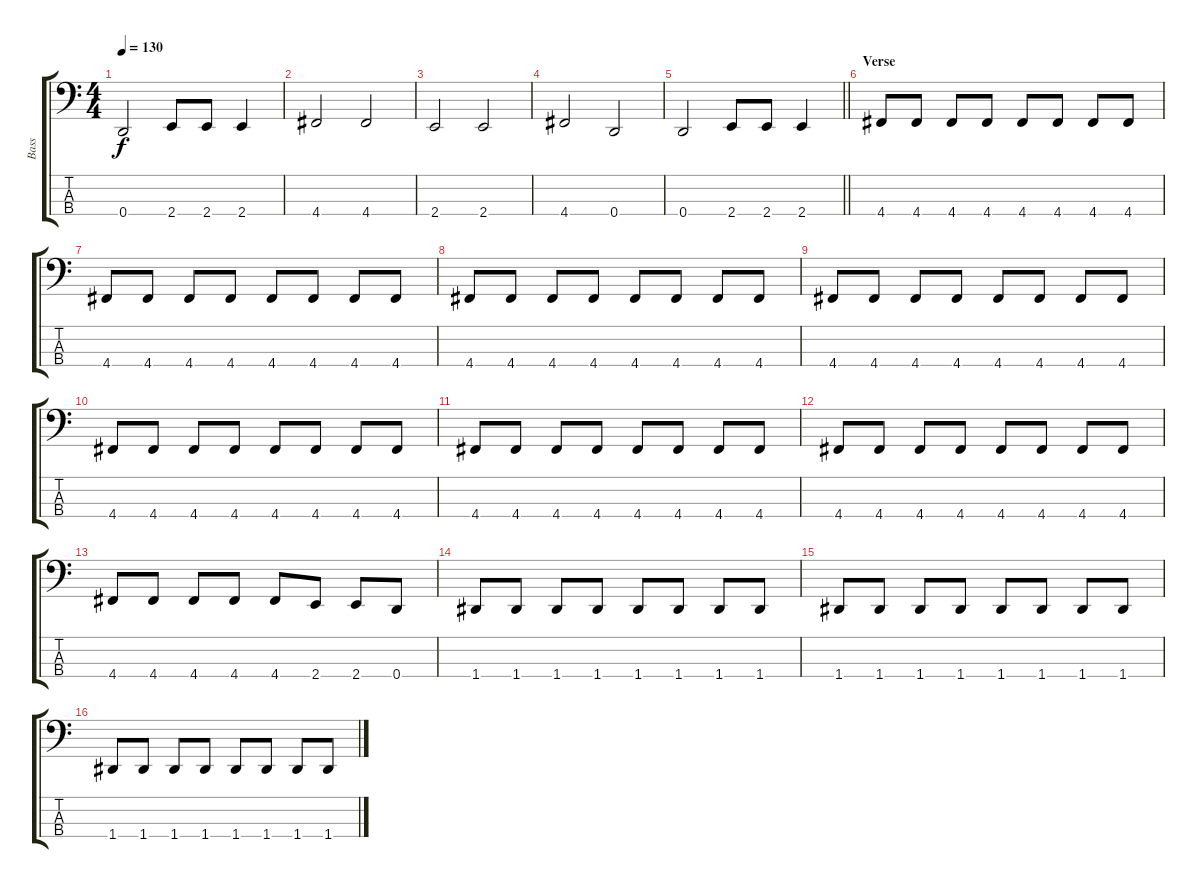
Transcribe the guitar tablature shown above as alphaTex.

\track ("Bass" "Bass") {instrument electricbasspick}
\staff {score tabs}
\tuning (G2 D2 A1 D1) {hide}
\ts (4 4)
\tempo 130
\clef f4
\ks c
0.4.2{dy f} 2.4.8 2.4.8 2.4.4 |
4.4.2 4.4.2 |
2.4.2 2.4.2 |
4.4.2 0.4.2 |
\barLineRight lightlight
0.4.2 2.4.8 2.4.8 2.4.4 |
\section ("" "Verse")
4.4.8 4.4.8 4.4.8 4.4.8 4.4.8 4.4.8 4.4.8 4.4.8 |
4.4.8 4.4.8 4.4.8 4.4.8 4.4.8 4.4.8 4.4.8 4.4.8 |
4.4.8 4.4.8 4.4.8 4.4.8 4.4.8 4.4.8 4.4.8 4.4.8 |
4.4.8 4.4.8 4.4.8 4.4.8 4.4.8 4.4.8 4.4.8 4.4.8 |
4.4.8 4.4.8 4.4.8 4.4.8 4.4.8 4.4.8 4.4.8 4.4.8 |
4.4.8 4.4.8 4.4.8 4.4.8 4.4.8 4.4.8 4.4.8 4.4.8 |
4.4.8 4.4.8 4.4.8 4.4.8 4.4.8 4.4.8 4.4.8 4.4.8 |
4.4.8 4.4.8 4.4.8 4.4.8 4.4.8 2.4.8 2.4.8 0.4.8 |
1.4.8 1.4.8 1.4.8 1.4.8 1.4.8 1.4.8 1.4.8 1.4.8 |
1.4.8 1.4.8 1.4.8 1.4.8 1.4.8 1.4.8 1.4.8 1.4.8 |
1.4.8 1.4.8 1.4.8 1.4.8 1.4.8 1.4.8 1.4.8 1.4.8
